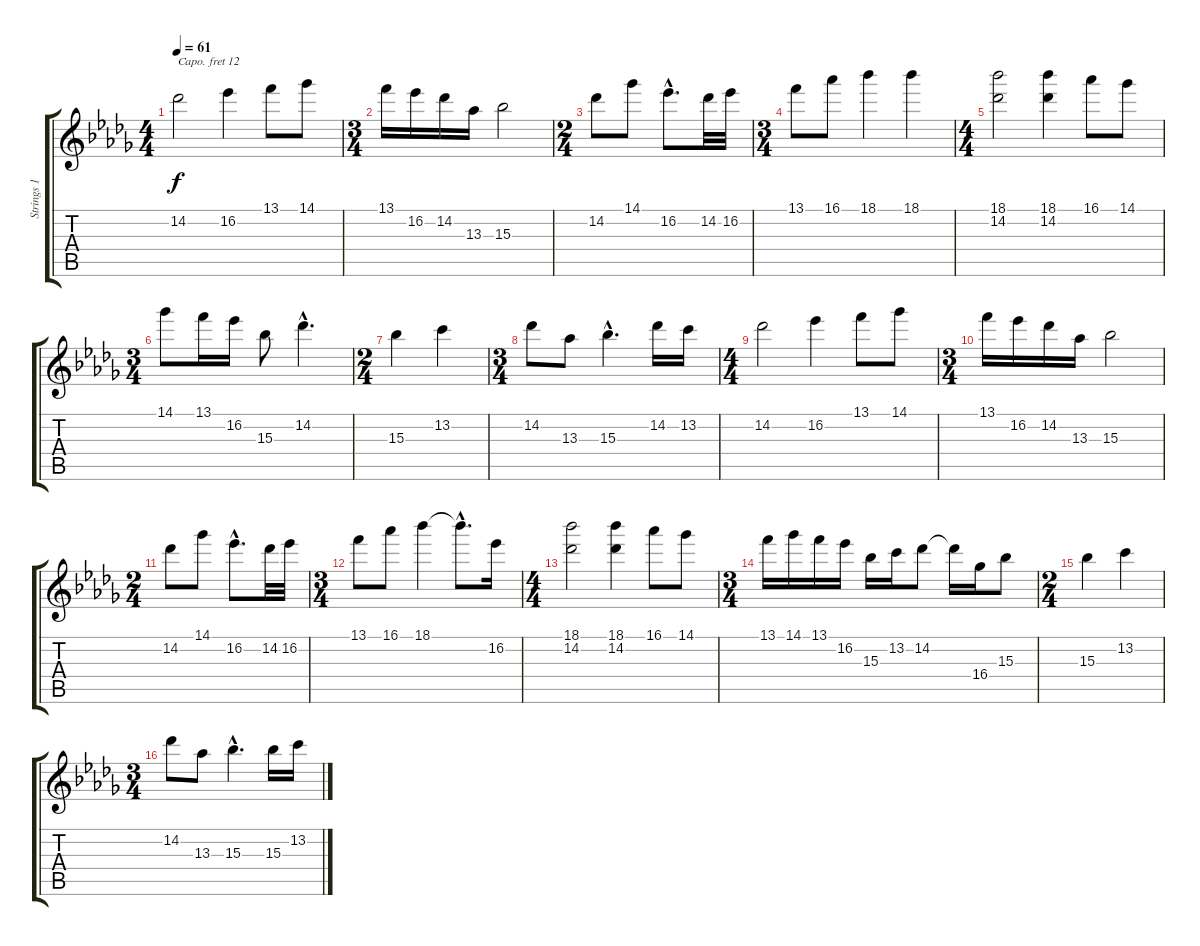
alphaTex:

\track ("Strings 1" "Strings 1") {instrument stringensemble1}
\staff {score tabs}
\capo 12
\tuning (E4 B3 G3 D3 A2 E2) {hide}
\ts (4 4)
\tempo 61
\clef g2
\ks db
14.2.2{dy f} 16.2.4 13.1.8 14.1.8 |
\ts (3 4)
13.1.16 16.2.16 14.2.16 13.3.16 15.3.2 |
\ts (2 4)
14.2.8 14.1.8 16.2{hac}.8{d} 14.2.32 16.2.32 |
\ts (3 4)
13.1.8 16.1.8 18.1.4 18.1.4 |
\ts (4 4)
(18.1 14.2).2 (18.1 14.2).4 16.1.8 14.1.8 |
\ts (3 4)
14.1.8 13.1.16 16.2.16 15.3.8 14.2{hac}.4{d} |
\ts (2 4)
15.3.4 13.2.4 |
\ts (3 4)
14.2.8 13.3.8 15.3{hac}.4{d} 14.2.16 13.2.16 |
\ts (4 4)
14.2.2 16.2.4 13.1.8 14.1.8 |
\ts (3 4)
13.1.16 16.2.16 14.2.16 13.3.16 15.3.2 |
\ts (2 4)
14.2.8 14.1.8 16.2{hac}.8{d} 14.2.32 16.2.32 |
\ts (3 4)
13.1.8 16.1.8 18.1.4 18.1{hac t}.8{d} 16.2.16 |
\ts (4 4)
(18.1 14.2).2 (18.1 14.2).4 16.1.8 14.1.8 |
\ts (3 4)
13.1.16 14.1.16 13.1.16 16.2.16 15.3.16 13.2.16 14.2.8 14.2{t}.16 16.4.16 15.3.8 |
\ts (2 4)
15.3.4 13.2.4 |
\ts (3 4)
14.2.8 13.3.8 15.3{hac}.4{d} 15.3.16 13.2.16
